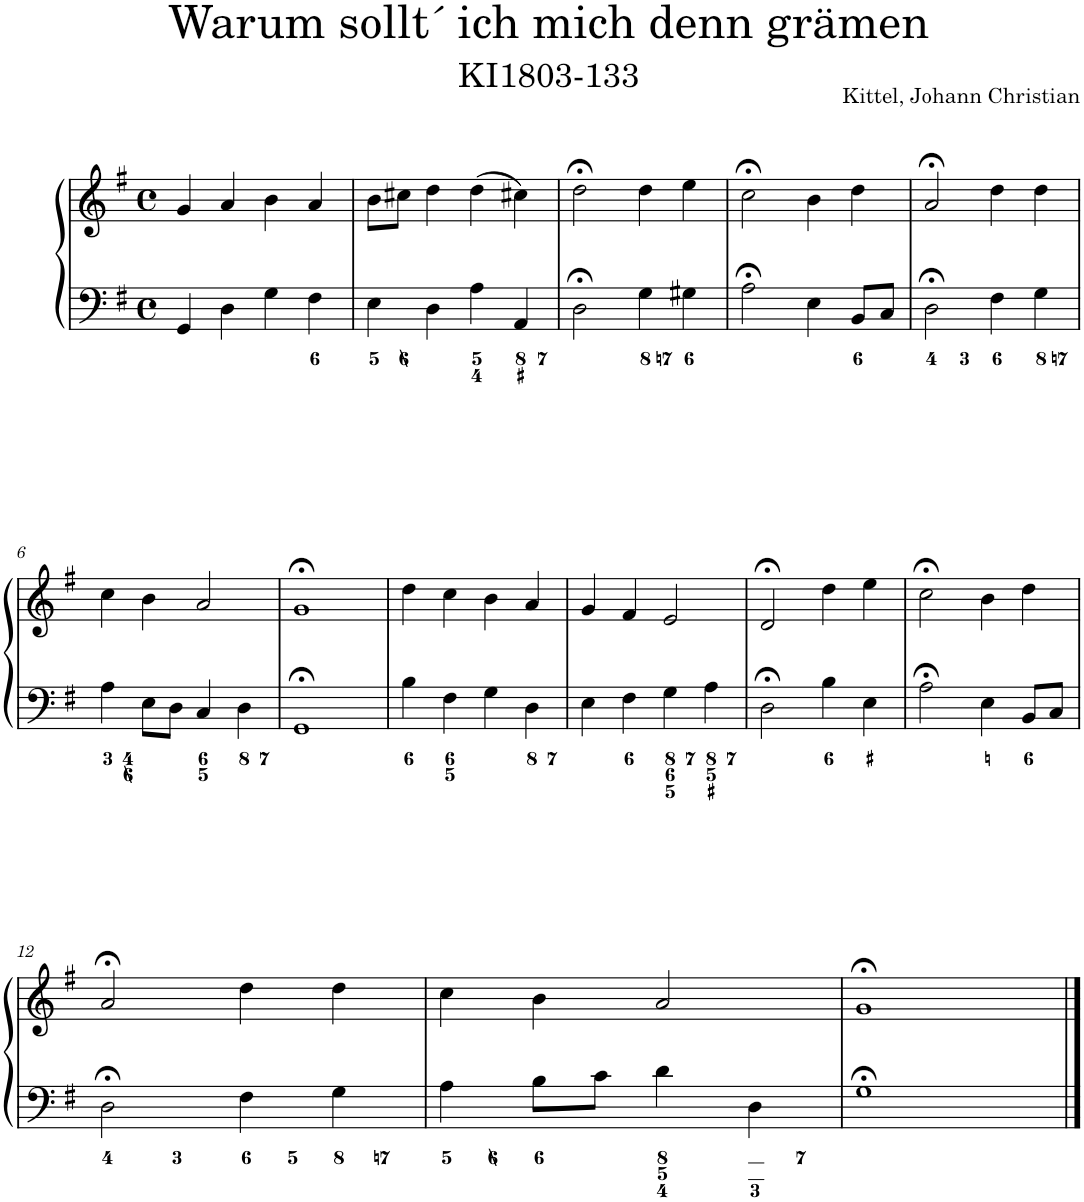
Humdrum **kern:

**kern	**kern
*part1	*part1
*staff2	*staff1
*I"Piano	*
*I'Pno.	*
*clefF4	*clefG2
*k[f#]	*k[f#]
*M4/4	*M4/4
*met(c)	*met(c)
=1	=1
4GG/	4g/
4D\	4a/
4G\	4b\
4F#\	4a/
=2	=2
4E\	8b\L
.	8cc#X\J
4D\	4dd\
4A\	(4dd\
4AA/	4cc#X\)
=3	=3
2D;<\	2dd;<\
4G\	4dd\
4G#X\	4ee\
=4	=4
2A;<\	2cc;<\
4E\	4b\
8BB/L	4dd\
8C/J	.
=5	=5
2D;<\	2a;</
4F#\	4dd\
4G\	4dd\
!!LO:LB:g=z
=6	=6
4A\	4cc\
8E\L	4b\
8D\J	.
4C/	2a/
4D\	.
=7	=7
1GG;<	1g;<
=8	=8
4B\	4dd\
4F#\	4cc\
4G\	4b\
4D\	4a/
=9	=9
4E\	4g/
4F#\	4f#/
4G\	2e/
4A\	.
=10	=10
2D;<\	2d;</
4B\	4dd\
4E\	4ee\
=11	=11
2A;<\	2cc;<\
4E\	4b\
8BB/L	4dd\
8C/J	.
!!LO:LB:g=z
=12	=12
2D;<\	2a;</
4F#\	4dd\
4G\	4dd\
=13	=13
4A\	4cc\
8B\L	4b\
8c\J	.
4d\	2a/
4D\	.
=14	=14
1G;<	1g;<
==	==
*-	*-
